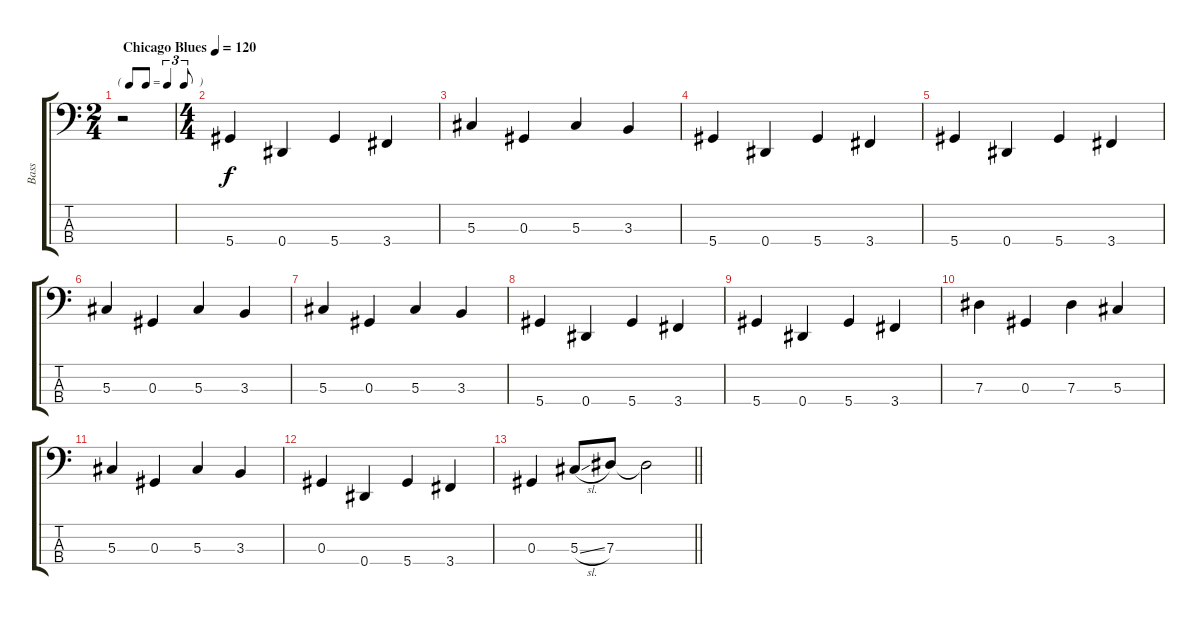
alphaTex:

\track ("Bass" "Bass") {instrument electricbassfinger}
\staff {score tabs}
\tuning (Gb2 Db2 Ab1 Eb1) {hide}
\ts (2 4)
\tf triplet8th
\tempo (120 "Chicago Blues")
\clef f4
\ks c
r.2{dy f instrument electricbassfinger} |
\ts (4 4)
5.4.4 0.4.4 5.4.4 3.4.4 |
5.3.4 0.3.4 5.3.4 3.3.4 |
5.4.4 0.4.4 5.4.4 3.4.4 |
5.4.4 0.4.4 5.4.4 3.4.4 |
5.3.4 0.3.4 5.3.4 3.3.4 |
5.3.4 0.3.4 5.3.4 3.3.4 |
5.4.4 0.4.4 5.4.4 3.4.4 |
5.4.4 0.4.4 5.4.4 3.4.4 |
7.3.4 0.3.4 7.3.4 5.3.4 |
5.3.4 0.3.4 5.3.4 3.3.4 |
0.3.4 0.4.4 5.4.4 3.4.4 |
\barLineRight lightlight
0.3.4 5.3{sl}.8 7.3.8 7.3{t}.2
